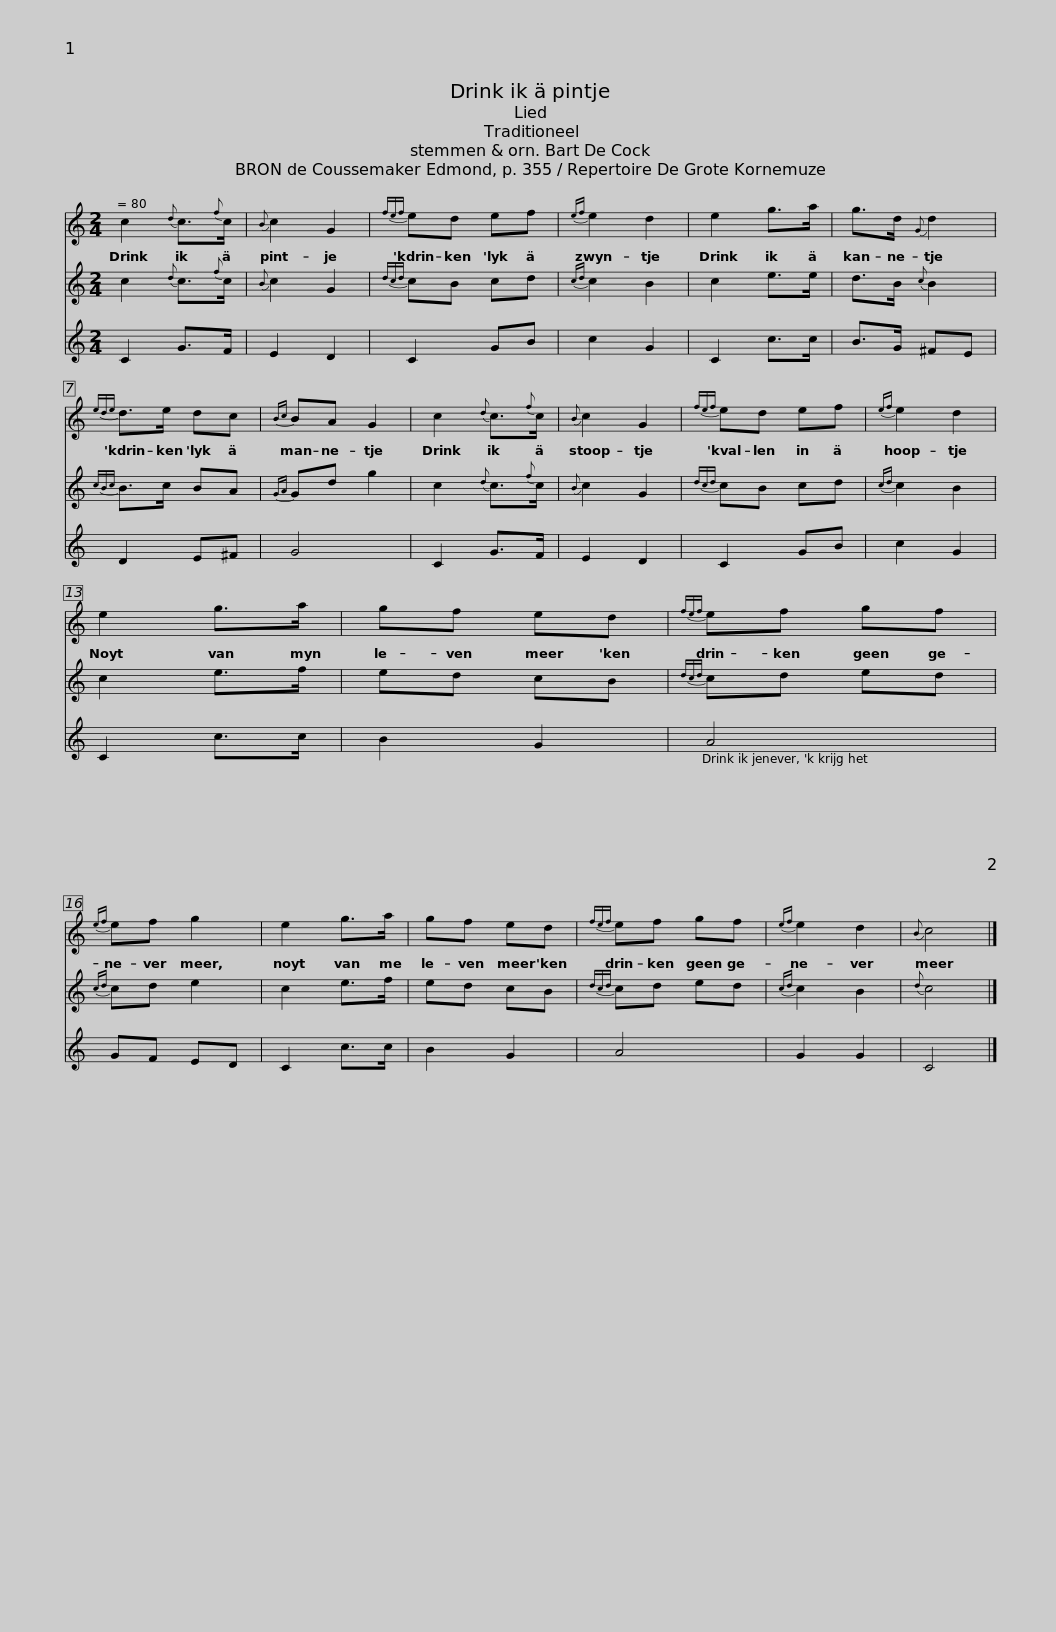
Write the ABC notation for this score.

X:1
%%score 1 2 3
L:1/8
M:2/4
I:linebreak $
K:C
V:1 treble
V:2 treble
V:3 treble transpose=-2
V:1
 c2{d} c3/2{f}c/ |{B} c2 G2 |{fef} ed ef |{ef} e2 d2 | e2 g>a | %5
 g>d{G} d2 |{ede} d>e dc |${Bc} BA G2 | c2{d} c3/2{f}c/ |{B} c2 G2 | %10
{fef} ed ef |{ef} e2 d2 | e2 g>a | gf ed |${fef} ef gf | %15
{ef} ef g2 | e2 g>a | gf ed |{fef} ef gf |{ef} e2 d2 | %20
{B} c4 |] %21
V:2
 c2{d} c3/2{f}c/ |{B} c2 G2 |{dcd} cB cd |{cd} c2 B2 | c2 e>e | %5
 d>B{c} B2 |{cBc} B>c BA |${GA} Gd g2 | c2{d} c3/2{f}c/ |{B} c2 G2 | %10
{dcd} cB cd |{cd} c2 B2 | c2 e>f | ed cB |${dcd} cd ed | %15
{cd} cd e2 | c2 e>f | ed cB |{dcd} cd ed |{cd} c2 B2 | %20
{d} c4 |] %21
V:3
 C2 G>F | E2 D2 | C2 GB | c2 G2 | C2 c>c | %5
 B>G ^FE | D2 E^F |$ G4 | C2 G>F | E2 D2 | %10
 C2 GB | c2 G2 | C2 c>c | B2 G2 |$ A4 | %15
 GF ED | C2 c>c | B2 G2 | A4 | G2 G2 | %20
 C4 |] %21
